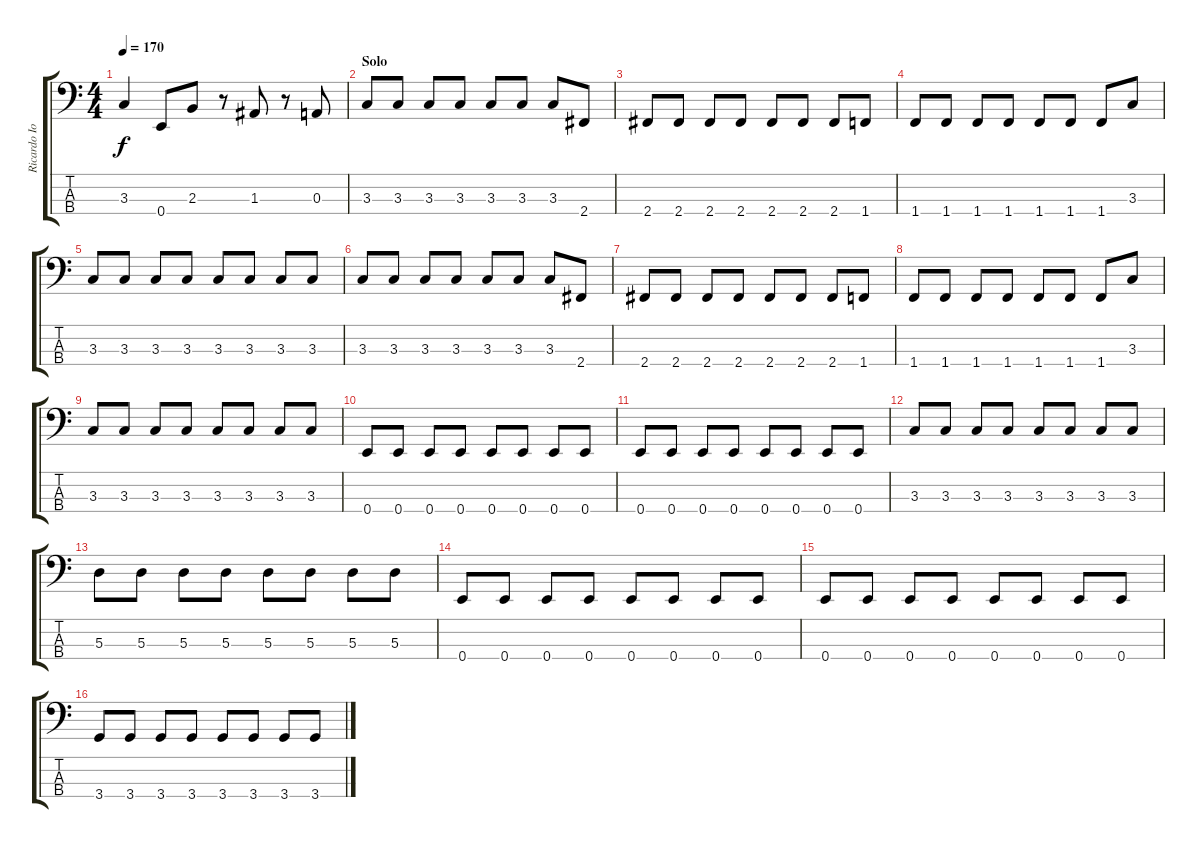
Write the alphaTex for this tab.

\track ("Ricardo Iorio (bajo)" "Ricardo Io") {instrument electricbassfinger}
\staff {score tabs}
\tuning (G2 D2 A1 E1) {hide}
\ts (4 4)
\tempo 170
\clef f4
\ks c
3.3{t}.4{dy f} 0.4.8 2.3.8 r.8 1.3.8 r.8 0.3.8 |
\section ("" "Solo")
3.3.8 3.3.8 3.3.8 3.3.8 3.3.8 3.3.8 3.3.8 2.4.8 |
2.4.8 2.4.8 2.4.8 2.4.8 2.4.8 2.4.8 2.4.8 1.4.8 |
1.4.8 1.4.8 1.4.8 1.4.8 1.4.8 1.4.8 1.4.8 3.3.8 |
3.3.8 3.3.8 3.3.8 3.3.8 3.3.8 3.3.8 3.3.8 3.3.8 |
3.3.8 3.3.8 3.3.8 3.3.8 3.3.8 3.3.8 3.3.8 2.4.8 |
2.4.8 2.4.8 2.4.8 2.4.8 2.4.8 2.4.8 2.4.8 1.4.8 |
1.4.8 1.4.8 1.4.8 1.4.8 1.4.8 1.4.8 1.4.8 3.3.8 |
3.3.8 3.3.8 3.3.8 3.3.8 3.3.8 3.3.8 3.3.8 3.3.8 |
0.4.8 0.4.8 0.4.8 0.4.8 0.4.8 0.4.8 0.4.8 0.4.8 |
0.4.8 0.4.8 0.4.8 0.4.8 0.4.8 0.4.8 0.4.8 0.4.8 |
3.3.8 3.3.8 3.3.8 3.3.8 3.3.8 3.3.8 3.3.8 3.3.8 |
5.3.8 5.3.8 5.3.8 5.3.8 5.3.8 5.3.8 5.3.8 5.3.8 |
0.4.8 0.4.8 0.4.8 0.4.8 0.4.8 0.4.8 0.4.8 0.4.8 |
0.4.8 0.4.8 0.4.8 0.4.8 0.4.8 0.4.8 0.4.8 0.4.8 |
3.4.8 3.4.8 3.4.8 3.4.8 3.4.8 3.4.8 3.4.8 3.4.8
